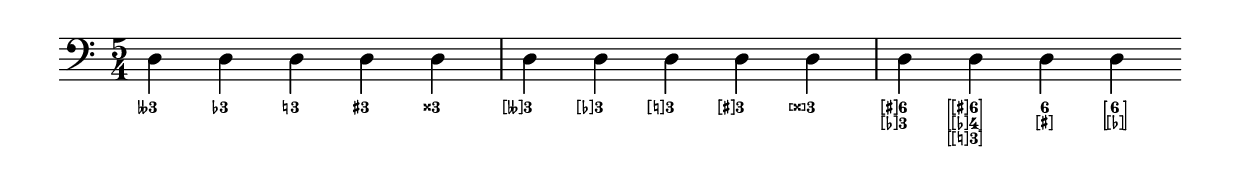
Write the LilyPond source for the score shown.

\version "2.23.4"

\header {
  texidoc = "Bass figures can carry alterations, which may also be bracketed."
}

\layout {
  ragged-last = ##f
  indent = 0
}

<<
  \new Staff {
    \time 5/4
    \clef bass
    \repeat unfold 14 d4
  }
  \figures
  {
    % 1) Ordinary accidentals
    <3--> <3-> <3!> <3+> <3++>

    % 2) Bracketed accidentals
    <3[--]> <3[-]> <3[!]> <3[+]> <3[++]>

    % 3) Multi-number figures, figure _, combination with bass figure brackets
    % (Also, whitespace inside < > is ignored.)
    <6 [ + ]3[  - ] >
    <[6[+]
    4[-]]
    [3   [!]]>
    <6 _ [ + ] >
    <  [ 6 _ [ -   ]   ] >
  }
>>
